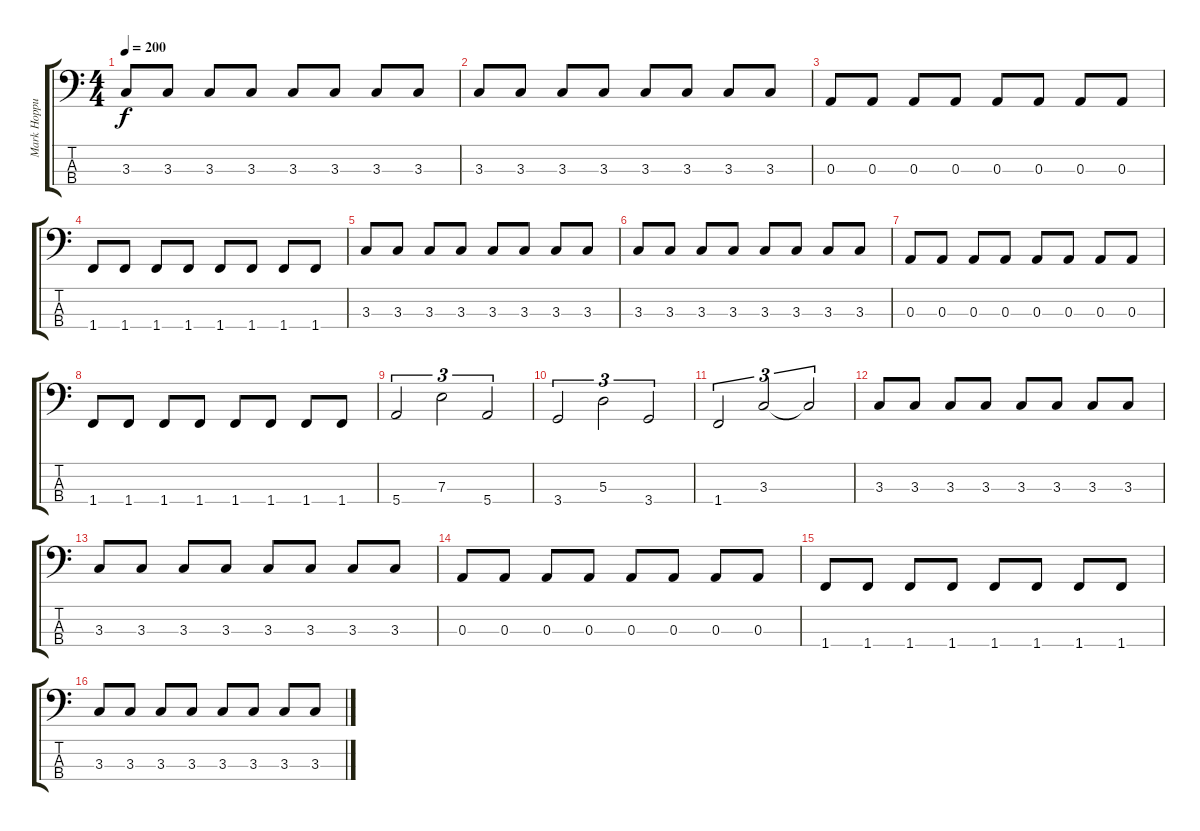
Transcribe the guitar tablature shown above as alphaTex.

\track ("Mark Hoppus (Bass)" "Mark Hoppu") {instrument electricbasspick}
\staff {score tabs}
\tuning (G2 D2 A1 E1) {hide}
\ts (4 4)
\tempo 200
\clef f4
\ks c
3.3.8{dy f} 3.3.8 3.3.8 3.3.8 3.3.8 3.3.8 3.3.8 3.3.8 |
3.3.8 3.3.8 3.3.8 3.3.8 3.3.8 3.3.8 3.3.8 3.3.8 |
0.3.8 0.3.8 0.3.8 0.3.8 0.3.8 0.3.8 0.3.8 0.3.8 |
1.4.8 1.4.8 1.4.8 1.4.8 1.4.8 1.4.8 1.4.8 1.4.8 |
3.3.8 3.3.8 3.3.8 3.3.8 3.3.8 3.3.8 3.3.8 3.3.8 |
3.3.8 3.3.8 3.3.8 3.3.8 3.3.8 3.3.8 3.3.8 3.3.8 |
0.3.8 0.3.8 0.3.8 0.3.8 0.3.8 0.3.8 0.3.8 0.3.8 |
1.4.8 1.4.8 1.4.8 1.4.8 1.4.8 1.4.8 1.4.8 1.4.8 |
5.4.2{tu (3 2) volume 16} 7.3.2{tu (3 2)} 5.4.2{tu (3 2)} |
3.4.2{tu (3 2)} 5.3.2{tu (3 2)} 3.4.2{tu (3 2)} |
1.4.2{tu (3 2)} 3.3.2{tu (3 2)} 3.3{t}.2{tu (3 2)} |
3.3.8 3.3.8 3.3.8 3.3.8 3.3.8 3.3.8 3.3.8 3.3.8 |
3.3.8 3.3.8 3.3.8 3.3.8 3.3.8 3.3.8 3.3.8 3.3.8 |
0.3.8 0.3.8 0.3.8 0.3.8 0.3.8 0.3.8 0.3.8 0.3.8 |
1.4.8 1.4.8 1.4.8 1.4.8 1.4.8 1.4.8 1.4.8 1.4.8 |
3.3.8 3.3.8 3.3.8 3.3.8 3.3.8 3.3.8 3.3.8 3.3.8
